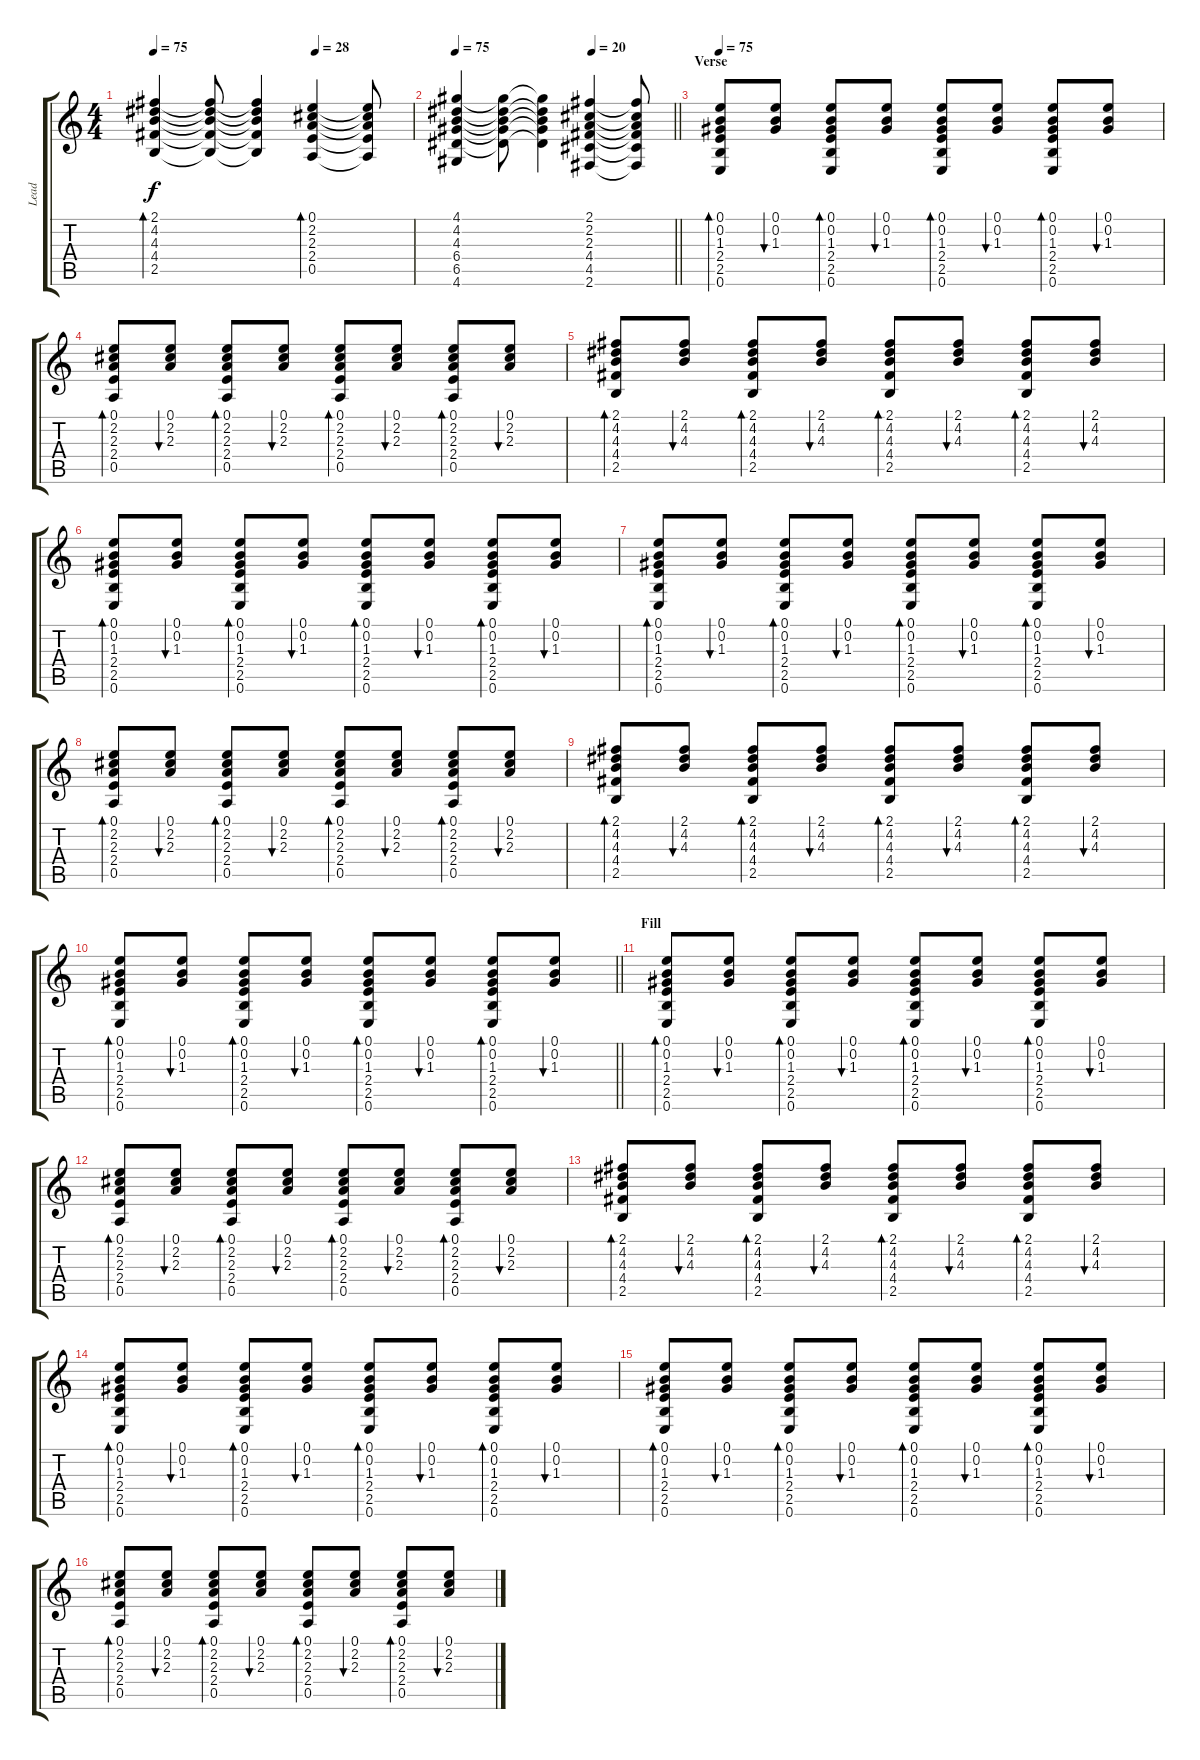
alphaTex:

\track ("Lead" "Lead") {instrument electricguitarjazz}
\staff {score tabs}
\tuning (E4 B3 G3 D3 A2 E2) {hide}
\ts (4 4)
\tempo 75
\tempo (28 0.625)
\clef g2
\ks c
(2.1 4.2 4.3 4.4 2.5).4{bd 30 dy f} (2.1{t} 4.2{t} 4.3{t} 4.4{t} 2.5{t}).8 (2.1{t} 4.2{t} 4.3{t} 4.4{t} 2.5{t}).4 (0.1 2.2 2.3 2.4 0.5).4{bd 30} (0.1{t} 2.2{t} 2.3{t} 2.4{t} 0.5{t}).8 |
\tempo 75
\tempo (20 0.625)
\barLineRight lightlight
(4.1 4.2 4.3 6.4 6.5 4.6).4 (4.1{t} 4.2{t} 4.3{t} 6.4{t} 6.5{t}).8 (4.1{t} 4.2{t} 4.3{t} 6.4{t} 6.5{t}).4 (2.1 2.2 2.3 4.4 4.5 2.6).4 (2.1{t} 2.2{t} 2.3{t} 4.4{t} 4.5{t} 2.6{t}).8 |
\section ("" "Verse")
\tempo 75
(0.1 0.2 1.3 2.4 2.5 0.6).8{bd 30} (0.1 0.2 1.3).8{bu 30} (0.1 0.2 1.3 2.4 2.5 0.6).8{bd 30} (0.1 0.2 1.3).8{bu 30} (0.1 0.2 1.3 2.4 2.5 0.6).8{bd 30} (0.1 0.2 1.3).8{bu 30} (0.1 0.2 1.3 2.4 2.5 0.6).8{bd 30} (0.1 0.2 1.3).8{bu 30} |
(0.1 2.2 2.3 2.4 0.5).8{bd 30} (0.1 2.2 2.3).8{bu 30} (0.1 2.2 2.3 2.4 0.5).8{bd 30} (0.1 2.2 2.3).8{bu 30} (0.1 2.2 2.3 2.4 0.5).8{bd 30} (0.1 2.2 2.3).8{bu 30} (0.1 2.2 2.3 2.4 0.5).8{bd 30} (0.1 2.2 2.3).8{bu 30} |
(2.1 4.2 4.3 4.4 2.5).8{bd 30} (2.1 4.2 4.3).8{bu 30} (2.1 4.2 4.3 4.4 2.5).8{bd 30} (2.1 4.2 4.3).8{bu 30} (2.1 4.2 4.3 4.4 2.5).8{bd 30} (2.1 4.2 4.3).8{bu 30} (2.1 4.2 4.3 4.4 2.5).8{bd 30} (2.1 4.2 4.3).8{bu 30} |
(0.1 0.2 1.3 2.4 2.5 0.6).8{bd 30} (0.1 0.2 1.3).8{bu 30} (0.1 0.2 1.3 2.4 2.5 0.6).8{bd 30} (0.1 0.2 1.3).8{bu 30} (0.1 0.2 1.3 2.4 2.5 0.6).8{bd 30} (0.1 0.2 1.3).8{bu 30} (0.1 0.2 1.3 2.4 2.5 0.6).8{bd 30} (0.1 0.2 1.3).8{bu 30} |
(0.1 0.2 1.3 2.4 2.5 0.6).8{bd 30} (0.1 0.2 1.3).8{bu 30} (0.1 0.2 1.3 2.4 2.5 0.6).8{bd 30} (0.1 0.2 1.3).8{bu 30} (0.1 0.2 1.3 2.4 2.5 0.6).8{bd 30} (0.1 0.2 1.3).8{bu 30} (0.1 0.2 1.3 2.4 2.5 0.6).8{bd 30} (0.1 0.2 1.3).8{bu 30} |
(0.1 2.2 2.3 2.4 0.5).8{bd 30} (0.1 2.2 2.3).8{bu 30} (0.1 2.2 2.3 2.4 0.5).8{bd 30} (0.1 2.2 2.3).8{bu 30} (0.1 2.2 2.3 2.4 0.5).8{bd 30} (0.1 2.2 2.3).8{bu 30} (0.1 2.2 2.3 2.4 0.5).8{bd 30} (0.1 2.2 2.3).8{bu 30} |
(2.1 4.2 4.3 4.4 2.5).8{bd 30} (2.1 4.2 4.3).8{bu 30} (2.1 4.2 4.3 4.4 2.5).8{bd 30} (2.1 4.2 4.3).8{bu 30} (2.1 4.2 4.3 4.4 2.5).8{bd 30} (2.1 4.2 4.3).8{bu 30} (2.1 4.2 4.3 4.4 2.5).8{bd 30} (2.1 4.2 4.3).8{bu 30} |
\barLineRight lightlight
(0.1 0.2 1.3 2.4 2.5 0.6).8{bd 30} (0.1 0.2 1.3).8{bu 30} (0.1 0.2 1.3 2.4 2.5 0.6).8{bd 30} (0.1 0.2 1.3).8{bu 30} (0.1 0.2 1.3 2.4 2.5 0.6).8{bd 30} (0.1 0.2 1.3).8{bu 30} (0.1 0.2 1.3 2.4 2.5 0.6).8{bd 30} (0.1 0.2 1.3).8{bu 30} |
\section ("" "Fill")
(0.1 0.2 1.3 2.4 2.5 0.6).8{bd 30} (0.1 0.2 1.3).8{bu 30} (0.1 0.2 1.3 2.4 2.5 0.6).8{bd 30} (0.1 0.2 1.3).8{bu 30} (0.1 0.2 1.3 2.4 2.5 0.6).8{bd 30} (0.1 0.2 1.3).8{bu 30} (0.1 0.2 1.3 2.4 2.5 0.6).8{bd 30} (0.1 0.2 1.3).8{bu 30} |
(0.1 2.2 2.3 2.4 0.5).8{bd 30} (0.1 2.2 2.3).8{bu 30} (0.1 2.2 2.3 2.4 0.5).8{bd 30} (0.1 2.2 2.3).8{bu 30} (0.1 2.2 2.3 2.4 0.5).8{bd 30} (0.1 2.2 2.3).8{bu 30} (0.1 2.2 2.3 2.4 0.5).8{bd 30} (0.1 2.2 2.3).8{bu 30} |
(2.1 4.2 4.3 4.4 2.5).8{bd 30} (2.1 4.2 4.3).8{bu 30} (2.1 4.2 4.3 4.4 2.5).8{bd 30} (2.1 4.2 4.3).8{bu 30} (2.1 4.2 4.3 4.4 2.5).8{bd 30} (2.1 4.2 4.3).8{bu 30} (2.1 4.2 4.3 4.4 2.5).8{bd 30} (2.1 4.2 4.3).8{bu 30} |
(0.1 0.2 1.3 2.4 2.5 0.6).8{bd 30} (0.1 0.2 1.3).8{bu 30} (0.1 0.2 1.3 2.4 2.5 0.6).8{bd 30} (0.1 0.2 1.3).8{bu 30} (0.1 0.2 1.3 2.4 2.5 0.6).8{bd 30} (0.1 0.2 1.3).8{bu 30} (0.1 0.2 1.3 2.4 2.5 0.6).8{bd 30} (0.1 0.2 1.3).8{bu 30} |
(0.1 0.2 1.3 2.4 2.5 0.6).8{bd 30} (0.1 0.2 1.3).8{bu 30} (0.1 0.2 1.3 2.4 2.5 0.6).8{bd 30} (0.1 0.2 1.3).8{bu 30} (0.1 0.2 1.3 2.4 2.5 0.6).8{bd 30} (0.1 0.2 1.3).8{bu 30} (0.1 0.2 1.3 2.4 2.5 0.6).8{bd 30} (0.1 0.2 1.3).8{bu 30} |
(0.1 2.2 2.3 2.4 0.5).8{bd 30} (0.1 2.2 2.3).8{bu 30} (0.1 2.2 2.3 2.4 0.5).8{bd 30} (0.1 2.2 2.3).8{bu 30} (0.1 2.2 2.3 2.4 0.5).8{bd 30} (0.1 2.2 2.3).8{bu 30} (0.1 2.2 2.3 2.4 0.5).8{bd 30} (0.1 2.2 2.3).8{bu 30}
